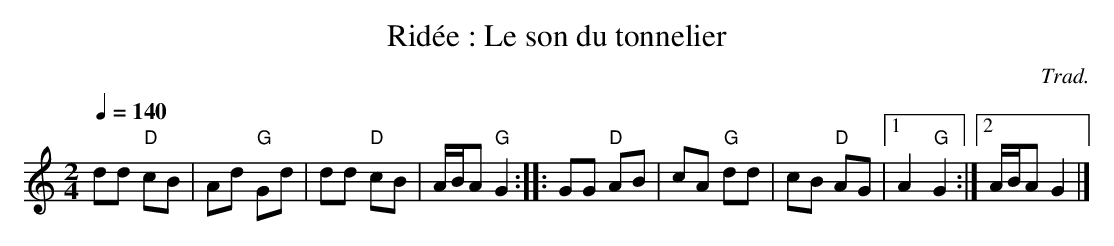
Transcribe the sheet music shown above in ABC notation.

X:1
T:Ridée : Le son du tonnelier
E:12
C:Trad.
M:2/4
L:1/16
K:C
Q:1/4=140
d2d2 "D"c2B2 | A2d2 "G"G2d2 | d2d2 "D"c2B2 | A2/B2/A2 "G"G4 ::\
G2G2 "D"A2B2 | c2A2 "G"d2d2 | c2B2 "D"A2G2 |1 \
A4 "G"G4 :|2 A2/B2/A2 G4 |]
